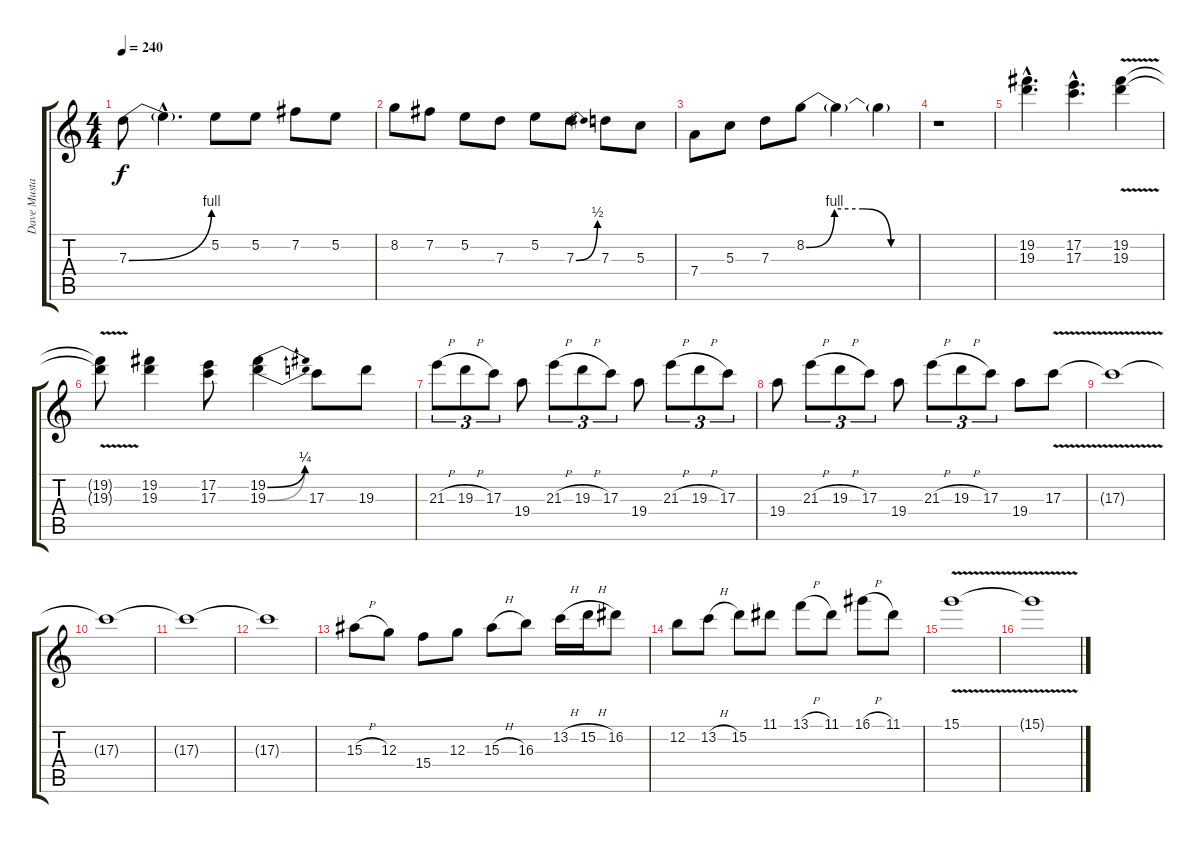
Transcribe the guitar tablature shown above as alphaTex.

\track ("Dave Mustaine" "Dave Musta") {instrument distortionguitar}
\staff {score tabs}
\tuning (E4 B3 G3 D3 A2 E2) {hide}
\ts (4 4)
\tempo 240
\clef g2
\ks c
7.3{be (bend 0 0 60 4)}.8{dy f} 7.3{hac t}.4{d} 5.2.8 5.2.8 7.2.8 5.2.8 |
8.2.8 7.2.8 5.2.8 7.3.8 5.2.8 7.3{be (bend 0 0 60 2)}.8 7.3.8 5.3.8 |
7.4.8 5.3.8 7.3.8 8.2{be (custom 0 0 15 4 30 4 45 0 60 0)}.8 8.2{t}.4 8.2{t}.4 |
r.1 |
(19.2{hac} 19.3{hac}).4{d} (17.2{hac} 17.3{hac}).4{d} (19.2{v} 19.3).4 |
(19.2{t} 19.3{t}).8 (19.2 19.3).4 (17.2 17.3).8 (19.2{be (bend 0 0 60 1)} 19.3{be (bend 0 0 60 1)}).4 17.3.8 19.3.8 |
21.3{h}.8{tu (3 2)} 19.3{h}.8{tu (3 2)} 17.3.8{tu (3 2)} 19.4.8 21.3{h}.8{tu (3 2)} 19.3{h}.8{tu (3 2)} 17.3.8{tu (3 2)} 19.4.8 21.3{h}.8{tu (3 2)} 19.3{h}.8{tu (3 2)} 17.3.8{tu (3 2)} |
19.4.8 21.3{h}.8{tu (3 2)} 19.3{h}.8{tu (3 2)} 17.3.8{tu (3 2)} 19.4.8 21.3{h}.8{tu (3 2)} 19.3{h}.8{tu (3 2)} 17.3.8{tu (3 2)} 19.4.8 17.3{v}.8 |
17.3{t}.1 |
17.3{t}.1 |
17.3{t}.1 |
17.3{t}.1 |
15.3{h}.8 12.3.8 15.4.8 12.3.8 15.3{h}.8 16.3.8 13.2{h}.16 15.2{h}.16 16.2.8 |
12.2.8 13.2{h}.8 15.2.8 11.1.8 13.1{h}.8 11.1.8 16.1{h}.8 11.1.8 |
15.1{v}.1 |
15.1{t}.1
